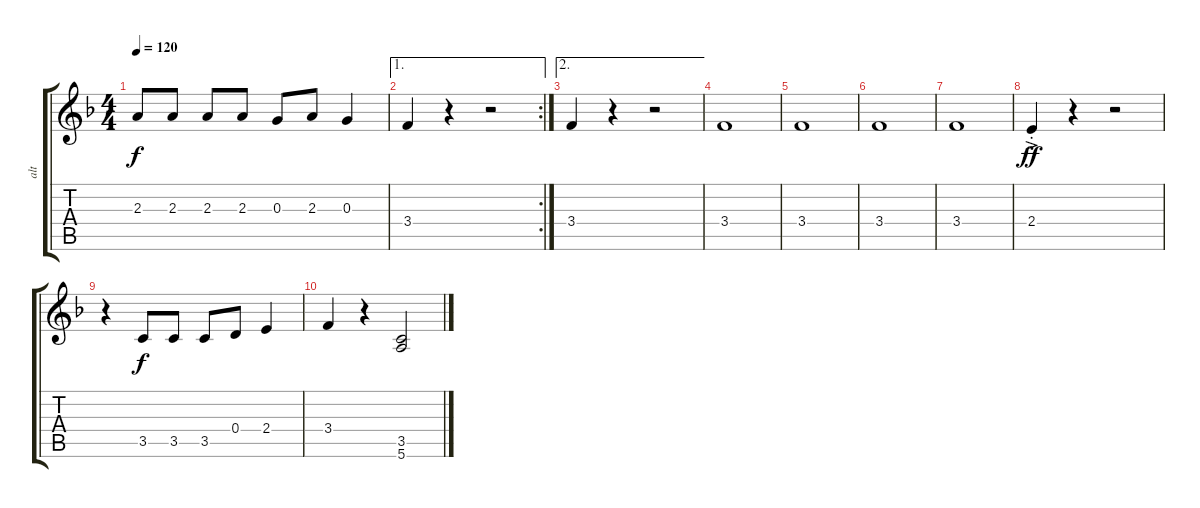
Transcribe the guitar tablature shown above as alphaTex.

\track ("alt" "alt") {instrument acousticguitarsteel}
\staff {score tabs}
\tuning (E4 B3 G3 D3 A2 E2) {hide}
\ts (4 4)
\tempo 120
\clef g2
\ks f
2.3.8{dy f} 2.3.8 2.3.8 2.3.8 0.3.8 2.3.8 0.3.4 |
\ae 1
\rc 2
3.4.4 r.4 r.2 |
\ae 2
3.4.4 r.4 r.2 |
3.4.1 |
3.4.1 |
3.4.1 |
3.4.1 |
2.4{ac st}.4{dy ff} r.4 r.2 |
r.4 3.5.8{dy f} 3.5.8 3.5.8 0.4.8 2.4.4 |
3.4.4 r.4 (3.5 5.6).2
